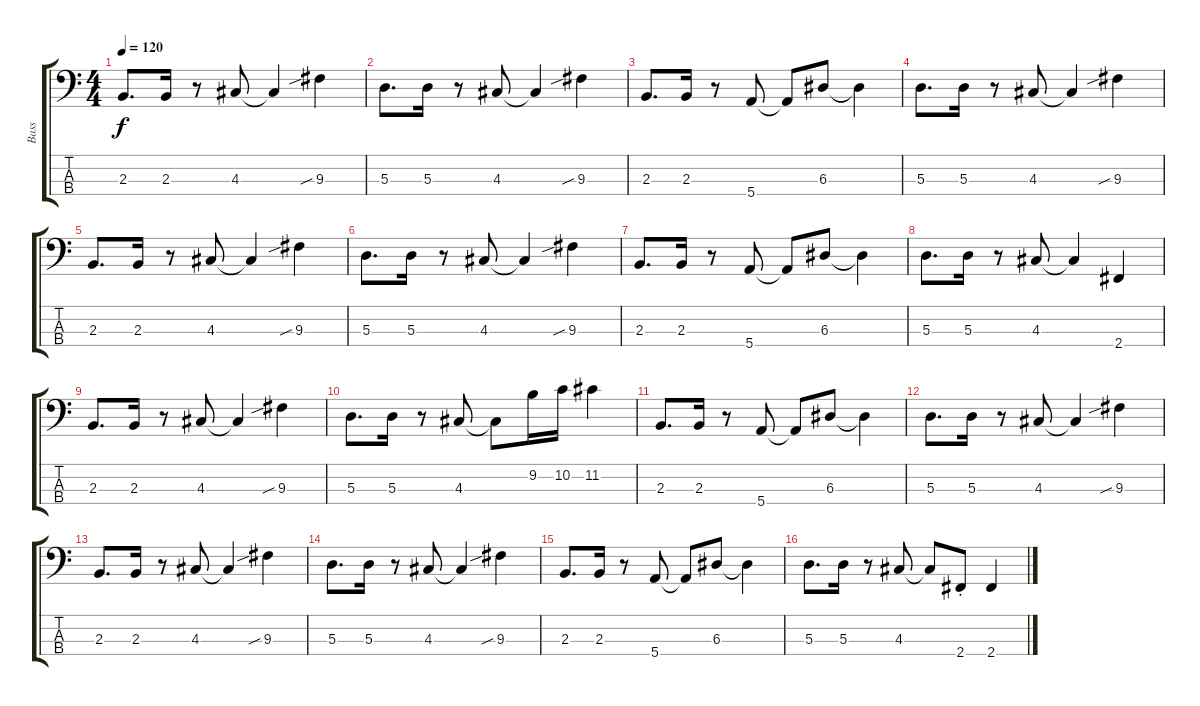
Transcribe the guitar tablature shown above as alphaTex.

\track ("Bass" "Bass") {instrument electricbassfinger}
\staff {score tabs}
\tuning (G2 D2 A1 E1) {hide}
\ts (4 4)
\tempo 120
\clef f4
\ks c
2.3.8{d dy f} 2.3.16 r.8 4.3.8 4.3{t}.4 9.3{sib}.4 |
5.3.8{d} 5.3.16 r.8 4.3.8 4.3{t}.4 9.3{sib}.4 |
2.3.8{d} 2.3.16 r.8 5.4.8 5.4{t}.8 6.3.8 6.3{t}.4 |
5.3.8{d} 5.3.16 r.8 4.3.8 4.3{t}.4 9.3{sib}.4 |
2.3.8{d} 2.3.16 r.8 4.3.8 4.3{t}.4 9.3{sib}.4 |
5.3.8{d} 5.3.16 r.8 4.3.8 4.3{t}.4 9.3{sib}.4 |
2.3.8{d} 2.3.16 r.8 5.4.8 5.4{t}.8 6.3.8 6.3{t}.4 |
5.3.8{d} 5.3.16 r.8 4.3.8 4.3{t}.4 2.4.4 |
2.3.8{d} 2.3.16 r.8 4.3.8 4.3{t}.4 9.3{sib}.4 |
5.3.8{d} 5.3.16 r.8 4.3.8 4.3{t}.8 9.2.16 10.2.16 11.2.4 |
2.3.8{d} 2.3.16 r.8 5.4.8 5.4{t}.8 6.3.8 6.3{t}.4 |
5.3.8{d} 5.3.16 r.8 4.3.8 4.3{t}.4 9.3{sib}.4 |
2.3.8{d} 2.3.16 r.8 4.3.8 4.3{t}.4 9.3{sib}.4 |
5.3.8{d} 5.3.16 r.8 4.3.8 4.3{t}.4 9.3{sib}.4 |
2.3.8{d} 2.3.16 r.8 5.4.8 5.4{t}.8 6.3.8 6.3{t}.4 |
5.3.8{d} 5.3.16 r.8 4.3.8 4.3{t}.8 2.4{st}.8 2.4.4
